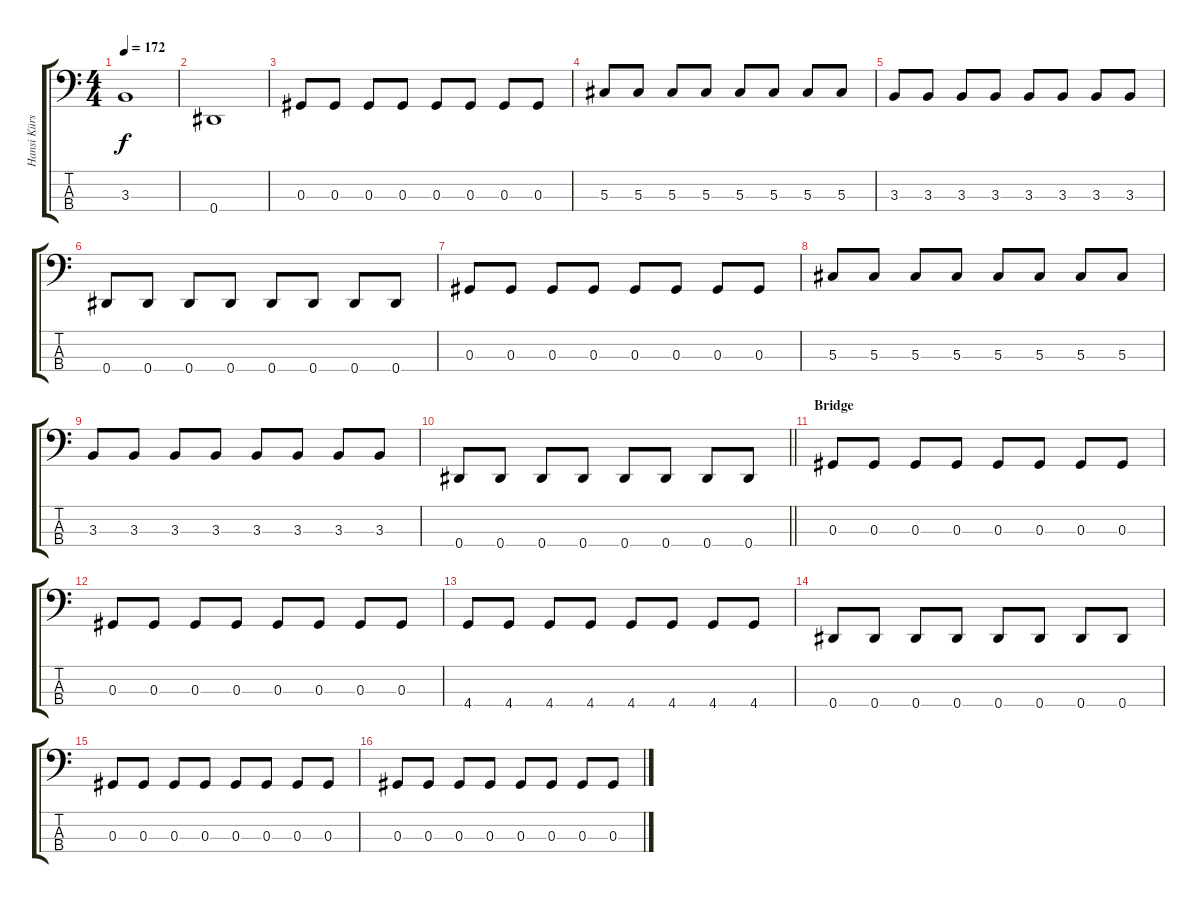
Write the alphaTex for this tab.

\track ("Hansi Kürsch" "Hansi Kürs") {instrument electricbasspick}
\staff {score tabs}
\tuning (Gb2 Db2 Ab1 Eb1) {hide}
\ts (4 4)
\tempo 172
\clef f4
\ks c
3.3.1{dy f} |
0.4.1 |
0.3.8 0.3.8 0.3.8 0.3.8 0.3.8 0.3.8 0.3.8 0.3.8 |
5.3.8 5.3.8 5.3.8 5.3.8 5.3.8 5.3.8 5.3.8 5.3.8 |
3.3.8 3.3.8 3.3.8 3.3.8 3.3.8 3.3.8 3.3.8 3.3.8 |
0.4.8 0.4.8 0.4.8 0.4.8 0.4.8 0.4.8 0.4.8 0.4.8 |
0.3.8 0.3.8 0.3.8 0.3.8 0.3.8 0.3.8 0.3.8 0.3.8 |
5.3.8 5.3.8 5.3.8 5.3.8 5.3.8 5.3.8 5.3.8 5.3.8 |
3.3.8 3.3.8 3.3.8 3.3.8 3.3.8 3.3.8 3.3.8 3.3.8 |
\barLineRight lightlight
0.4.8 0.4.8 0.4.8 0.4.8 0.4.8 0.4.8 0.4.8 0.4.8 |
\section ("" "Bridge")
0.3.8 0.3.8 0.3.8 0.3.8 0.3.8 0.3.8 0.3.8 0.3.8 |
0.3.8 0.3.8 0.3.8 0.3.8 0.3.8 0.3.8 0.3.8 0.3.8 |
4.4.8 4.4.8 4.4.8 4.4.8 4.4.8 4.4.8 4.4.8 4.4.8 |
0.4.8 0.4.8 0.4.8 0.4.8 0.4.8 0.4.8 0.4.8 0.4.8 |
0.3.8 0.3.8 0.3.8 0.3.8 0.3.8 0.3.8 0.3.8 0.3.8 |
0.3.8 0.3.8 0.3.8 0.3.8 0.3.8 0.3.8 0.3.8 0.3.8
